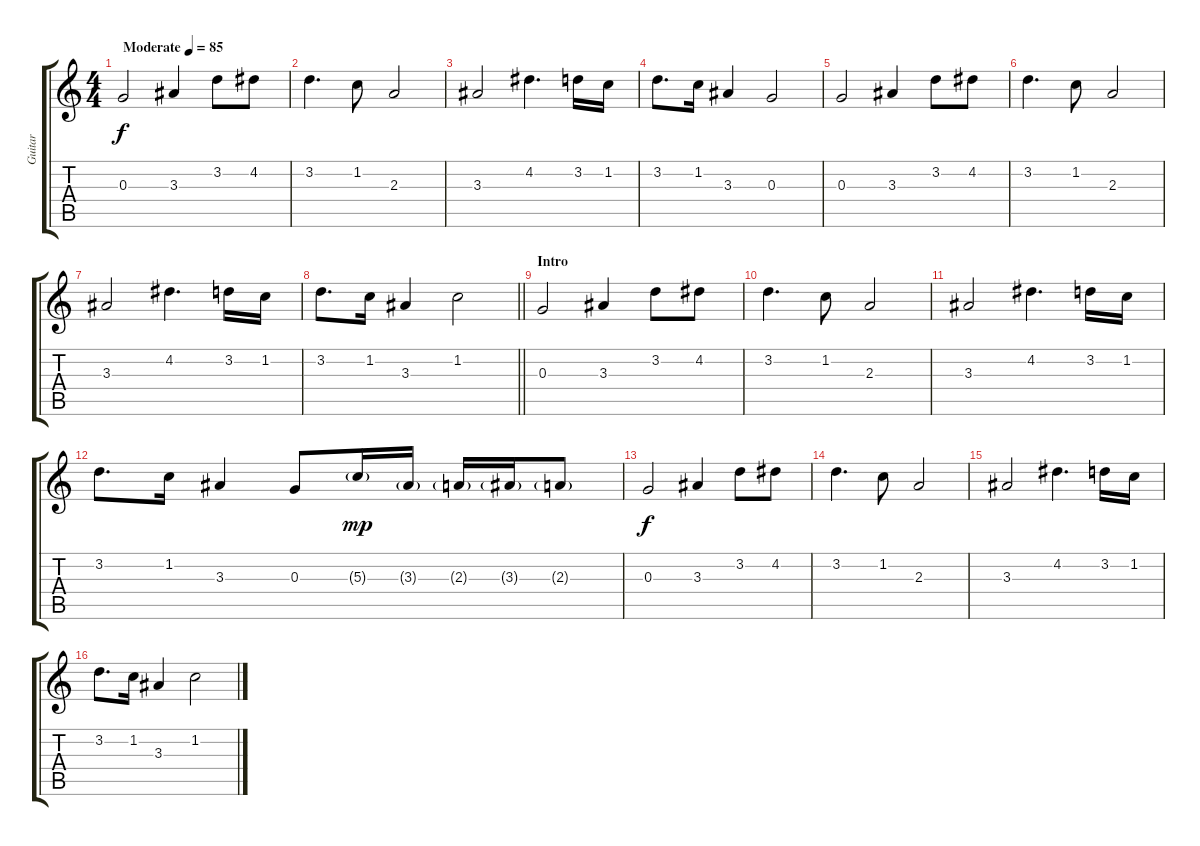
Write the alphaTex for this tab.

\track ("Guitar" "Guitar") {instrument distortionguitar}
\staff {score tabs}
\tuning (E4 B3 G3 D3 A2 E2) {hide}
\ts (4 4)
\tempo (85 "Moderate")
\clef g2
\ks c
0.3.2{dy f instrument distortionguitar} 3.3.4 3.2.8 4.2.8 |
3.2.4{d} 1.2.8 2.3.2 |
3.3.2 4.2.4{d} 3.2.16 1.2.16 |
3.2.8{d} 1.2.16 3.3.4 0.3.2 |
0.3.2 3.3.4 3.2.8 4.2.8 |
3.2.4{d} 1.2.8 2.3.2 |
3.3.2 4.2.4{d} 3.2.16 1.2.16 |
\barLineRight lightlight
3.2.8{d} 1.2.16 3.3.4 1.2.2 |
\section ("" "Intro")
0.3.2 3.3.4 3.2.8 4.2.8 |
3.2.4{d} 1.2.8 2.3.2 |
3.3.2 4.2.4{d} 3.2.16 1.2.16 |
3.2.8{d} 1.2.16 3.3.4 0.3.8 5.3{g}.16{dy mp} 3.3{g}.16 2.3{g}.16 3.3{g}.16 2.3{g}.8 |
0.3.2{dy f} 3.3.4 3.2.8 4.2.8 |
3.2.4{d} 1.2.8 2.3.2 |
3.3.2 4.2.4{d} 3.2.16 1.2.16 |
3.2.8{d} 1.2.16 3.3.4 1.2.2
